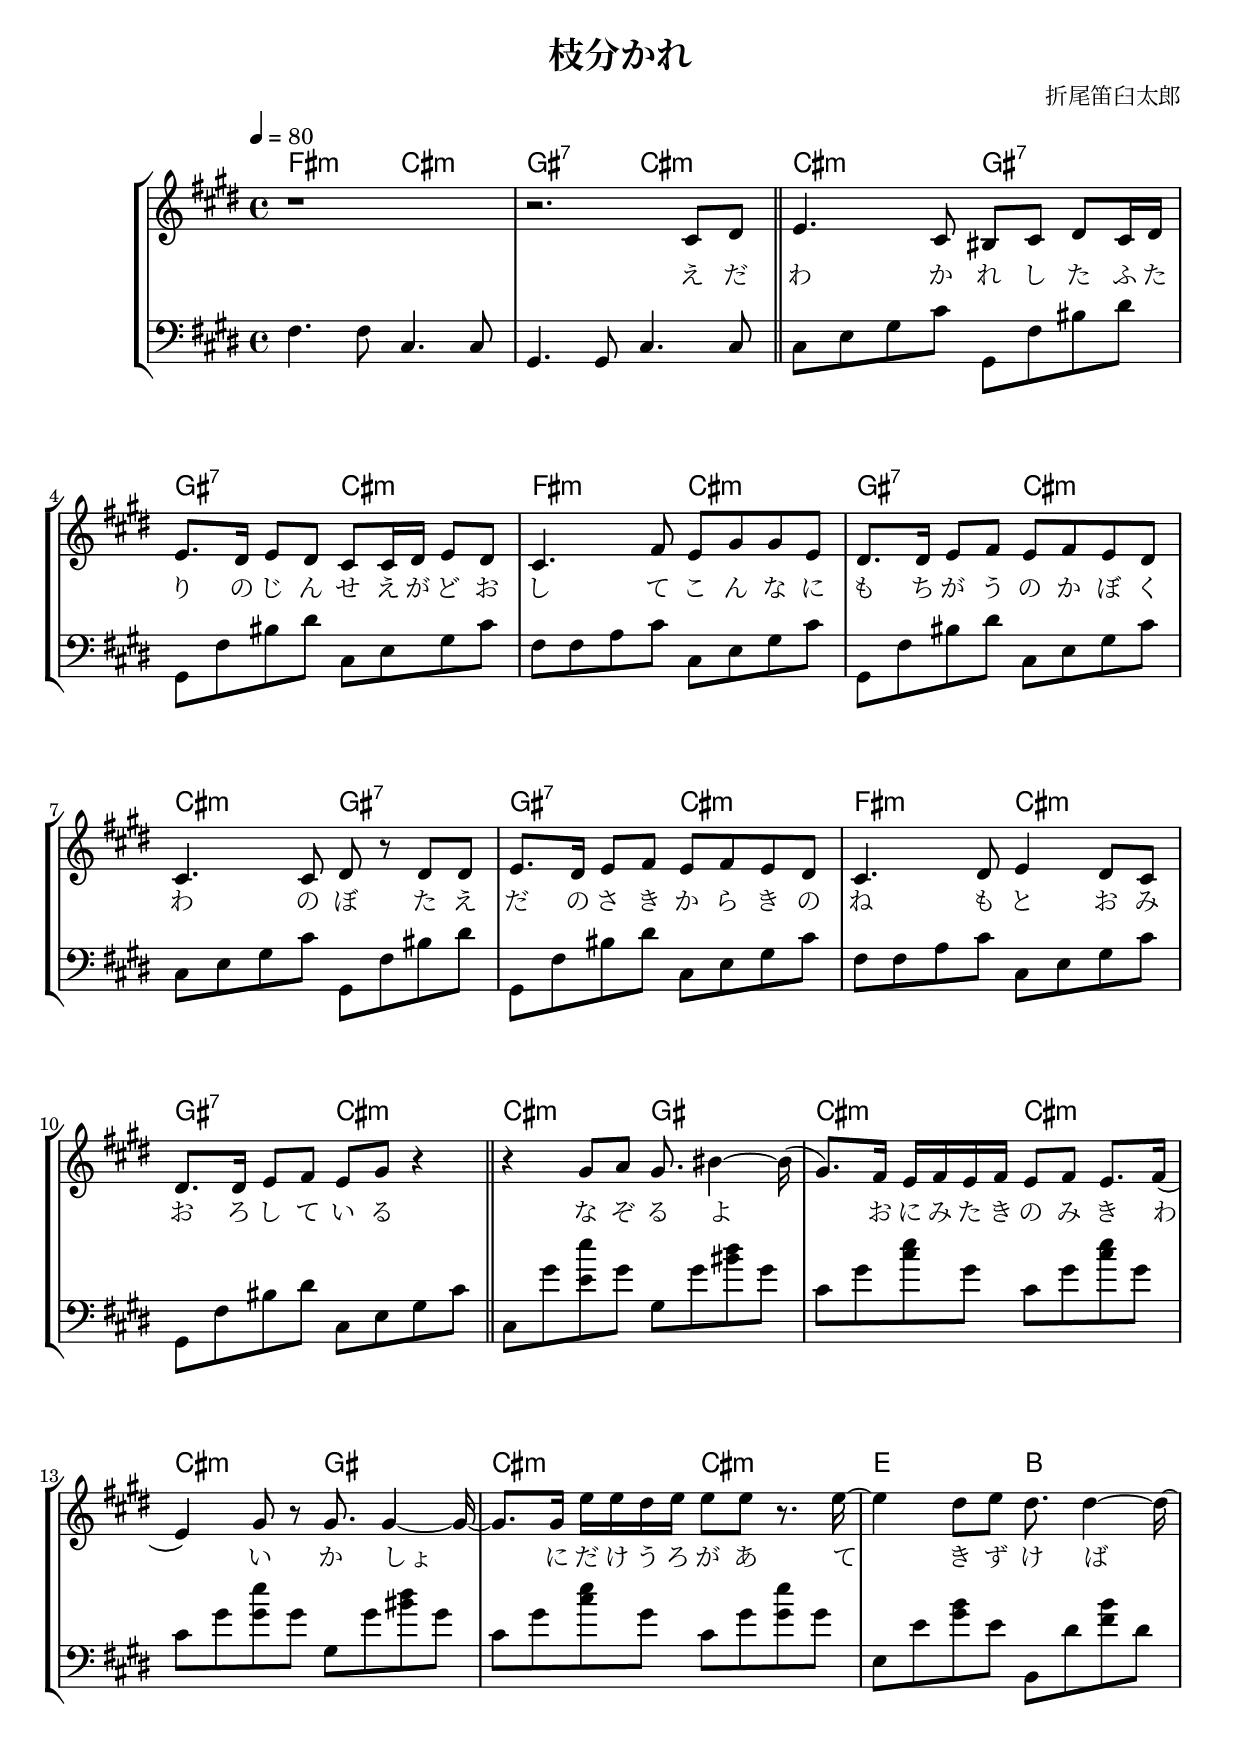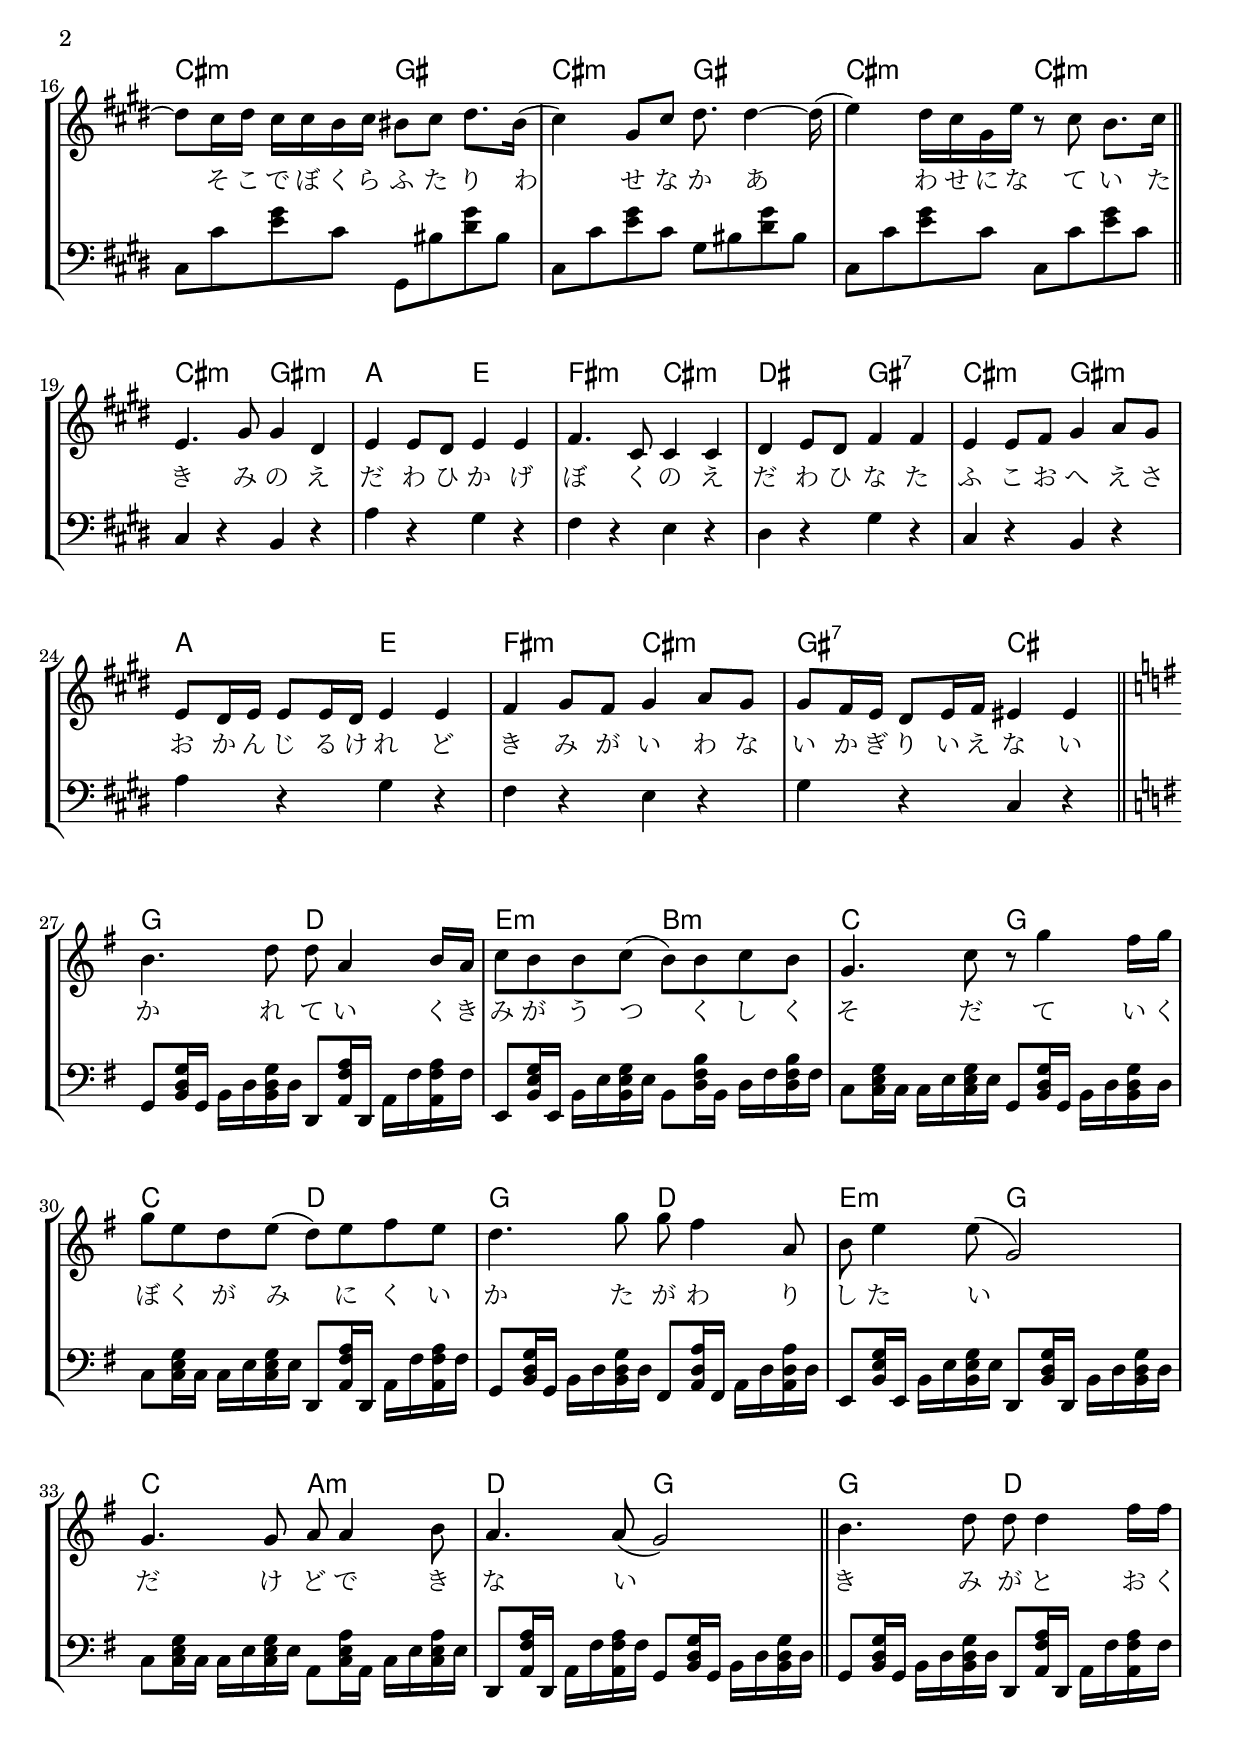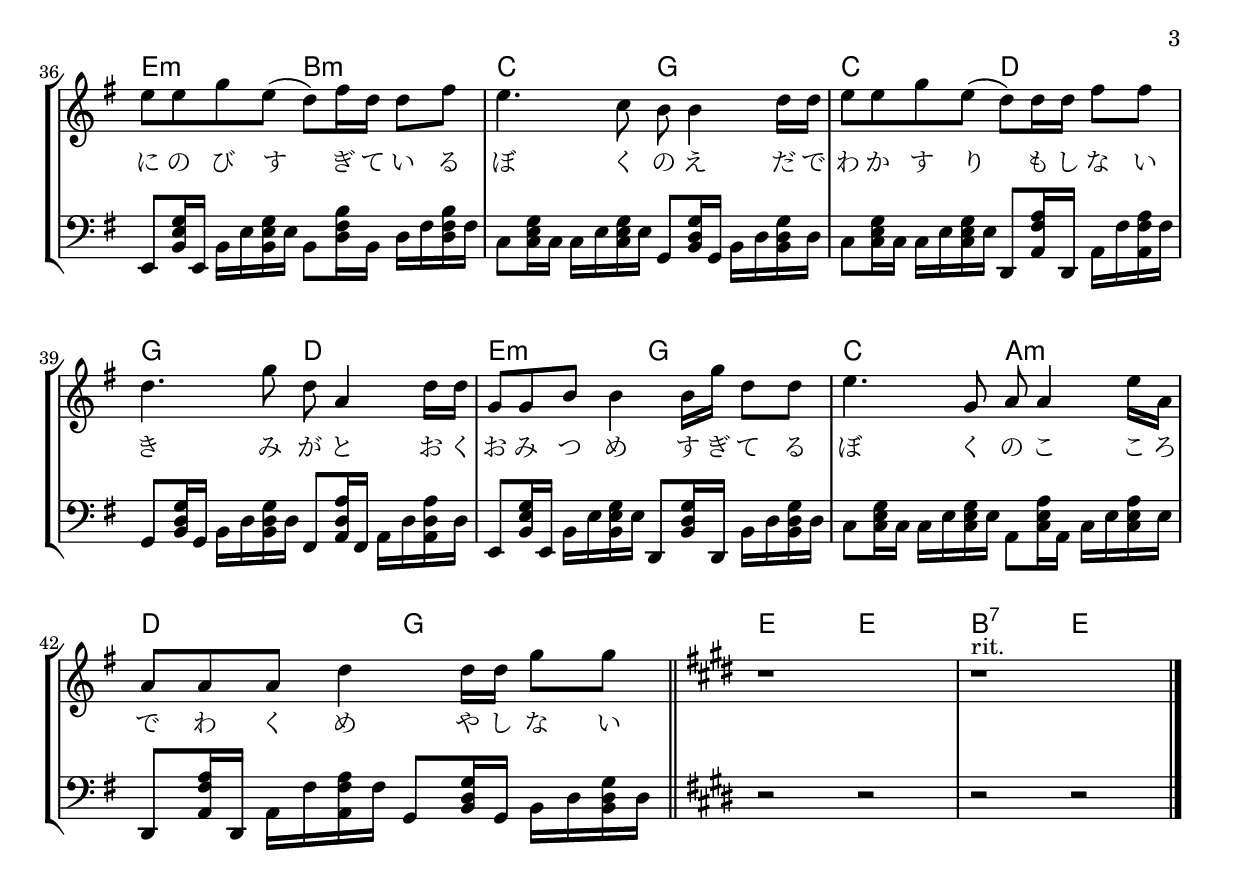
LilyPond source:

\version "2.12.1"

\header {
	title = \markup {枝分かれ}
	composer = \markup \center-column {折尾笛臼太郎}
}

harmony = \chordmode {
	fis2:m cis:m gis:7 cis:m 

	cis:m gis:7 gis:7 cis:m fis:m cis:m gis:7 cis:m cis:m gis:7 gis:7 cis:m fis:m cis:m gis:7 cis:m 

	cis:m gis cis:m cis:m cis:m gis cis:m cis:m e b cis:m gis cis:m gis cis:m cis:m 

	cis:m gis:m a e fis:m cis:m dis gis:7 cis:m gis:m a e fis:m cis:m gis:7 cis 

	g d e:m b:m c g c d g d e:m g c a:m d g 

	g d e:m b:m c g c d g d e:m g c a:m d g 

	e e b:7 e 
}

melody = {
	\key e \major
	\tempo 4 = 80
	r1 | r2. 
	\set Staff.midiInstrument = #"fss0.35"
	cis'8  dis'8 
	e'4.  cis'8  bis8  cis'8  dis'8  cis'16  dis'16 
	e'8.  dis'16  e'8  dis'8  cis'8  cis'16  dis'16  e'8  dis'8 
	cis'4.  fis'8  e'8  gis'8  gis'8  e'8 
	dis'8.  dis'16  e'8  fis'8  e'8  fis'8  e'8  dis'8 
	cis'4.  cis'8  dis'8  r8  dis'8  dis'8 
	e'8.  dis'16  e'8  fis'8  e'8  fis'8  e'8  dis'8 
	cis'4.  dis'8  e'4  dis'8  cis'8 
	dis'8.  dis'16  e'8  fis'8  e'8  gis'8  	r4 	\set Staff.midiInstrument = #"fss0.35"
	r4 gis'8  a'8  gis'8.  bis'4~bis'16 
	(gis'8.)  fis'16  e'16  fis'16  e'16  fis'16  e'8  fis'8  e'8.  fis'16 
	(e'4)  gis'8  r8  gis'8.  gis'4~gis'16~ 
	gis'8.  gis'16  e''16  e''16  dis''16  e''16  e''8  e''8  r8.  e''16~ 
	e''4  dis''8  e''8  dis''8.  dis''4~dis''16~ 
	dis''8  cis''16  dis''16  cis''16  cis''16  b'16  cis''16  bis'8  cis''8  dis''8.  bis'16 
	(cis''4)  gis'8  cis''8  dis''8.  dis''4~dis''16 
	(e''4)  dis''16  cis''16  gis'16  e''16  r8  cis''8  b'8.  cis''16
	\set Staff.midiInstrument = #"fss0.35"
	 e'4.  gis'8  gis'4  dis'4 
	e'4  e'8  dis'8  e'4  e'4 
	fis'4.  cis'8  cis'4  cis'4 
	dis'4  e'8  dis'8  fis'4  fis'4 
	e'4  e'8  fis'8  gis'4  a'8  gis'8 
	e'8  dis'16  e'16  e'8  e'16  dis'16  e'4  e'4 
	fis'4  gis'8  fis'8  gis'4  a'8  gis'8 
	gis'8  fis'16  e'16  dis'8  e'16  fis'16  eis'4  eis'4
	\set Staff.midiInstrument = #"fss0.35"
		\key g \major
 b'4.  d''8  d''8  a'4  b'16  a'16 
	c''8  b'8  b'8  c''8  (b'8)  b'8  c''8  b'8 
	g'4.  c''8  r8  g''4  fis''16  g''16 
	g''8  e''8  d''8  e''8  (d''8)  e''8  fis''8  e''8 
	d''4.  g''8  g''8  fis''4  a'8 
	b'8  e''4  e''8  (g'2) 
	g'4.  g'8  a'8  a'4  b'8 
	a'4.  a'8  (g'2)
	\set Staff.midiInstrument = #"fss0.35"
	 b'4.  d''8  d''8  d''4  fis''16  fis''16 
	e''8  e''8  g''8  e''8  (d''8)  fis''16  d''16  d''8  fis''8 
	e''4.  c''8  b'8  b'4  d''16  d''16 
	e''8  e''8  g''8  e''8  (d''8)  d''16  d''16  fis''8  fis''8 
	d''4.  g''8  d''8  a'4  d''16  d''16 
	g'8  g'8  b'8  b'4  b'16  g''16  d''8  d''8 
	e''4.  g'8  a'8  a'4  e''16  a'16 
	a'8  a'8  a'8  d''4  d''16  d''16  g''8  g''8
	\key e \major
	r1 | r1^"rit." \bar "|."
}

words = \lyricmode {
	
	え  だ  わ  か  れ  し  た  ふ  た  り  の  じ  ん  せ  え  が  ど  お  し  て  こ  ん  な  に  も  ち  が  う  の  か  ぼ  く  わ  の  ぼ  た  え  だ  の  さ  き  か  ら  き  の  ね  も  と  お  み  お  ろ  し  て  い  る  
	な  ぞ  る  よ  お  に  み  た  き  の  み  き  わ  い  か  しょ  に  だ  け  う  ろ  が  あ  て  き  ず  け  ば  そ  こ  で  ぼ  く  ら  ふ  た  り  わ  せ  な  か  あ  わ  せ  に  な  て  い  た  
	き  み  の  え  だ  わ  ひ  か  げ  ぼ  く  の  え  だ  わ  ひ  な  た  ふ  こ  お  へ  え  さ  お  か  ん  じ  る  け  れ  ど  き  み  が  い  わ  な  い  か  ぎ  り  い  え  な  い  
	か  れ  て  い  く  き  み  が  う  つ  く  し  く  そ  だ  て  い  く  ぼ  く  が  み  に  く  い  か  た  が  わ  り  し  た  い  だ  け  ど  で  き  な  い  
	き  み  が  と  お  く  に  の  び  す  ぎ  て  い  る  ぼ  く  の  え  だ  で  わ  か  す  り  も  し  な  い  き  み  が  と  お  く  お  み  つ  め  す  ぎ  て  る  ぼ  く  の  こ  こ  ろ  で  わ  く  め  や  し  な  い  
	
}

tempochange = {
	\tempo 4 = 80
	r1 | r1 \bar "||"
	\tempo 4 = 80
	r1 | r1 | r1 | r1 | r1 | r1 | r1 | r1 \bar "||"
	\tempo 4 = 80
	r1 | r1 | r1 | r1 | r1 | r1 | r1 | r1 \bar "||"
	\tempo 4 = 80
	r1 | r1 | r1 | r1 | r1 | r1 | r1 | r1 \bar "||"
	\tempo 4 = 80
	r1 | r1 | r1 | r1 | r1 | r1 | r1 | r1 \bar "||"
	\tempo 4 = 80
	r1 | r1 | r1 | r1 | r1 | r1 | r1 | r1 \bar "||"
	\tempo 4 = 80
	r1 | \tempo 4 = 60 r2 \tempo 4 = 53 r2 \bar "|."
}

mainacc = {
	\clef bass
	\set Staff.midiInstrument = #"Sitar"
	\key e \major
	\tempo 4 = 80
	fis4.fis8
	cis4.cis8
	gis,4.gis,8
	cis4.cis8
	\bar "||"

	\set Staff.midiInstrument = #"Sitar"
	cis8 e8 gis8 cis'8
	gis,8 fis8 bis8 dis'8
	gis,8 fis8 bis8 dis'8
	cis8 e8 gis8 cis'8
	fis8 fis8 a8 cis'8
	cis8 e8 gis8 cis'8
	gis,8 fis8 bis8 dis'8
	cis8 e8 gis8 cis'8
	cis8 e8 gis8 cis'8
	gis,8 fis8 bis8 dis'8
	gis,8 fis8 bis8 dis'8
	cis8 e8 gis8 cis'8
	fis8 fis8 a8 cis'8
	cis8 e8 gis8 cis'8
	gis,8 fis8 bis8 dis'8
	cis8 e8 gis8 cis'8
	\bar "||"

	\set Staff.midiInstrument = #"Sitar"
	cis8 gis' <e' e''> gis'
	gis8 gis' <bis' dis''> gis'
	cis'8 gis' <cis'' e''> gis'
	cis'8 gis' <cis'' e''> gis'
	cis'8 gis' <gis' e''> gis'
	gis8 gis' <bis' dis''> gis'
	cis'8 gis' <cis'' e''> gis'
	cis'8 gis' <gis' e''> gis'
	e8 e' <gis' b'> e'
	b,8 dis' <fis' b'> dis'
	cis8 cis' <e' gis'> cis'
	gis,8 bis <dis' gis'> bis
	cis8 cis' <e' gis'> cis'
	gis8 bis <dis' gis'> bis
	cis8 cis' <e' gis'> cis'
	cis8 cis' <e' gis'> cis'
	\bar "||"

	\set Staff.midiInstrument = #"Sitar"
	cis4 r4
	b,4 r4
	a4 r4
	gis4 r4
	fis4 r4
	e4 r4
	dis4 r4
	gis4 r4
	cis4 r4
	b,4 r4
	a4 r4
	gis4 r4
	fis4 r4
	e4 r4
	gis4 r4
	cis4 r4
	\bar "||"

	\set Staff.midiInstrument = #"Sitar"
	\key g \major
	g,8 <b, d g>16 g,16   b,16 d16 <b, d g>16 d16
	d,8 <a, fis a>16 d,16   a,16 fis16 <a, fis a>16 fis16
	e,8 <b, e g>16 e,16   b,16 e16 <b, e g>16 e16
	b,8 <d fis b>16 b,16   d16 fis16 <d fis b>16 fis16
	c8 <c e g>16 c16   c16 e16 <c e g>16 e16
	g,8 <b, d g>16 g,16   b,16 d16 <b, d g>16 d16
	c8 <c e g>16 c16   c16 e16 <c e g>16 e16
	d,8 <a, fis a>16 d,16   a,16 fis16 <a, fis a>16 fis16
	g,8 <b, d g>16 g,16   b,16 d16 <b, d g>16 d16
	fis,8 <a, d a>16 fis,16   a,16 d16 <a, d a>16 d16
	e,8 <b, e g>16 e,16   b,16 e16 <b, e g>16 e16
	d,8 <b, d g>16 d,16   b,16 d16 <b, d g>16 d16
	c8 <c e g>16 c16   c16 e16 <c e g>16 e16
	a,8 <c e a>16 a,16   c16 e16 <c e a>16 e16
	d,8 <a, fis a>16 d,16   a,16 fis16 <a, fis a>16 fis16
	g,8 <b, d g>16 g,16   b,16 d16 <b, d g>16 d16
	\bar "||"

	\set Staff.midiInstrument = #"Sitar"
	g,8 <b, d g>16 g,16   b,16 d16 <b, d g>16 d16
	d,8 <a, fis a>16 d,16   a,16 fis16 <a, fis a>16 fis16
	e,8 <b, e g>16 e,16   b,16 e16 <b, e g>16 e16
	b,8 <d fis b>16 b,16   d16 fis16 <d fis b>16 fis16
	c8 <c e g>16 c16   c16 e16 <c e g>16 e16
	g,8 <b, d g>16 g,16   b,16 d16 <b, d g>16 d16
	c8 <c e g>16 c16   c16 e16 <c e g>16 e16
	d,8 <a, fis a>16 d,16   a,16 fis16 <a, fis a>16 fis16
	g,8 <b, d g>16 g,16   b,16 d16 <b, d g>16 d16
	fis,8 <a, d a>16 fis,16   a,16 d16 <a, d a>16 d16
	e,8 <b, e g>16 e,16   b,16 e16 <b, e g>16 e16
	d,8 <b, d g>16 d,16   b,16 d16 <b, d g>16 d16
	c8 <c e g>16 c16   c16 e16 <c e g>16 e16
	a,8 <c e a>16 a,16   c16 e16 <c e a>16 e16
	d,8 <a, fis a>16 d,16   a,16 fis16 <a, fis a>16 fis16
	g,8 <b, d g>16 g,16   b,16 d16 <b, d g>16 d16
	\bar "||"

	\set Staff.midiInstrument = #"Sitar"
	\key e \major
	r2
	r2
	r2
	r2
	\bar "|."
}

subacc = {
	\clef bass
	\set Staff.midiInstrument = #"Acoustic Guitar (steel)"
	\key e \major
	\tempo 4 = 80
	r8 fis8 <fis a cis'>4
	cis64~ <cis~ e~> <cis~ e~ gis~> <cis e gis cis'>~ <cis e gis cis'>4..
	r8 gis,8 <fis bis dis'>4
	cis64~ <cis~ e~> <cis~ e~ gis~> <cis e gis cis'>~ <cis e gis cis'>4..
	\bar "||"

	\set Staff.midiInstrument = #"Acoustic Guitar (steel)"
	cis16 e gis cis' cis e gis cis'
	gis,16 fis bis dis' gis, fis bis dis'
	gis,16 fis bis dis' gis, fis bis dis'
	cis16 e gis cis' cis e gis cis'
	fis16 fis a cis' fis fis a cis'
	cis16 e gis cis' cis e gis cis'
	gis,16 fis bis dis' gis, fis bis dis'
	cis16 e gis cis' cis e gis cis'
	cis16 e gis cis' cis e gis cis'
	gis,16 fis bis dis' gis, fis bis dis'
	gis,16 fis bis dis' gis, fis bis dis'
	cis16 e gis cis' cis e gis cis'
	fis16 fis a cis' fis fis a cis'
	cis16 e gis cis' cis e gis cis'
	gis,16 fis bis dis' gis, fis bis dis'
	cis16 e gis cis' cis e gis cis'
	\bar "||"

	\set Staff.midiInstrument = #"Acoustic Guitar (nylon)"
	cis8 cis8 <gis' e' e''>8 cis8
	gis8 gis8 <gis' bis' dis''>8 gis8
	cis'8 cis'8 <gis' cis'' e''>8 cis'8
	cis'8 cis'8 <gis' cis'' e''>8 cis'8
	cis'8 cis'8 <gis' gis' e''>8 cis'8
	gis8 gis8 <gis' bis' dis''>8 gis8
	cis'8 cis'8 <gis' cis'' e''>8 cis'8
	cis'8 cis'8 <gis' gis' e''>8 cis'8
	e8 e8 <e' gis' b'>8 e8
	b,8 b,8 <dis' fis' b'>8 b,8
	cis8 cis8 <cis' e' gis'>8 cis8
	gis,8 gis,8 <bis dis' gis'>8 gis,8
	cis8 cis8 <cis' e' gis'>8 cis8
	gis8 gis8 <bis dis' gis'>8 gis8
	cis8 cis8 <cis' e' gis'>8 cis8
	cis8 cis8 <cis' e' gis'>8 cis8
	\bar "||"

	\set Staff.midiInstrument = #"Acoustic Guitar (steel)"
	r2
	r2
	r2
	r2
	r2
	r2
	r2
	r2
	r2
	r2
	r2
	r2
	r2
	r2
	r2
	r2
	\bar "||"

	\set Staff.midiInstrument = #"Acoustic Guitar (steel)"
	\key g \major
	g,16 b, <d g> b, b, b, <d g> b,
	d,16 a, <fis a> a, a, a, <fis a> a,
	e,16 b, <e g> b, b, b, <e g> b,
	b,16 d <fis b> d d d <fis b> d
	c16 c <e g> c c c <e g> c
	g,16 b, <d g> b, b, b, <d g> b,
	c16 c <e g> c c c <e g> c
	d,16 a, <fis a> a, a, a, <fis a> a,
	g,16 b, <d g> b, b, b, <d g> b,
	fis,16 a, <d a> a, a, a, <d a> a,
	e,16 b, <e g> b, b, b, <e g> b,
	d,16 b, <d g> b, b, b, <d g> b,
	c16 c <e g> c c c <e g> c
	a,16 c <e a> c c c <e a> c
	d,16 a, <fis a> a, a, a, <fis a> a,
	g,16 b, <d g> b, b, b, <d g> b,
	\bar "||"

	\set Staff.midiInstrument = #"Acoustic Guitar (steel)"
	g,16 b, <d g> b, b, b, <d g> b,
	d,16 a, <fis a> a, a, a, <fis a> a,
	e,16 b, <e g> b, b, b, <e g> b,
	b,16 d <fis b> d d d <fis b> d
	c16 c <e g> c c c <e g> c
	g,16 b, <d g> b, b, b, <d g> b,
	c16 c <e g> c c c <e g> c
	d,16 a, <fis a> a, a, a, <fis a> a,
	g,16 b, <d g> b, b, b, <d g> b,
	fis,16 a, <d a> a, a, a, <d a> a,
	e,16 b, <e g> b, b, b, <e g> b,
	d,16 b, <d g> b, b, b, <d g> b,
	c16 c <e g> c c c <e g> c
	a,16 c <e a> c c c <e a> c
	d,16 a, <fis a> a, a, a, <fis a> a,
	g,16 b, <d g> b, b, b, <d g> b,
	\bar "||"

	\set Staff.midiInstrument = #"Acoustic Guitar (steel)"
	\key e \major
	<gis b gis'>8 <gis b gis'>4 <gis b gis'>8
	<gis b gis'>8 <gis b gis'>4 <gis b gis'>8
	<b dis' a'>8 <b dis' a'>4 <b dis' a'>8
	<b e' gis'>8 <b e' gis'>4.
	\bar "|."
}

percA = {
	\drummode {
	r1 |r1 \bar "||"
	r1 |r1 |r1 |r1 |r1 |r1 |r1 |r1 \bar "||"
	r1 |r1 |r1 |r1 |r1 |r1 |r1 |r1 \bar "||"
	r1 |r1 |r1 |r1 |r1 |r1 |r1 |r1 \bar "||"
	r1 |r1 |r1 |r1 |r1 |r1 |r1 |r1 \bar "||"
	r1 |r1 |r1 |r1 |r1 |r1 |r1 |r1 \bar "||"
	r1 |r1 \bar "|."
	}
}

percB = {
	\drummode {
	r1 |r1 \bar "||"
	r1 |r1 |r1 |r1 |r1 |r1 |r1 |r1 \bar "||"
	r1 |r1 |r1 |r1 |r1 |r1 |r1 |r1 \bar "||"
	r1 |r1 |r1 |r1 |r1 |r1 |r1 |r1 \bar "||"
	r1 |r1 |r1 |r1 |r1 |r1 |r1 |r1 \bar "||"
	r1 |r1 |r1 |r1 |r1 |r1 |r1 |r1 \bar "||"
	r1 |r1 \bar "|."
	}
}

percC = {
	\drummode {
	r1 |r1 \bar "||"
	r1 |r1 |r1 |r1 |r1 |r1 |r1 |r1 \bar "||"
	r1 |r1 |r1 |r1 |r1 |r1 |r1 |r1 \bar "||"
	r1 |r1 |r1 |r1 |r1 |r1 |r1 |r1 \bar "||"
	r1 |r1 |r1 |r1 |r1 |r1 |r1 |r1 \bar "||"
	r1 |r1 |r1 |r1 |r1 |r1 |r1 |r1 \bar "||"
	r1 |r1 \bar "|."
	}
}

percD = {
	\drummode {
	r1 |r1 \bar "||"
	r1 |r1 |r1 |r1 |r1 |r1 |r1 |r1 \bar "||"
	r1 |r1 |r1 |r1 |r1 |r1 |r1 |r1 \bar "||"
	r1 |r1 |r1 |r1 |r1 |r1 |r1 |r1 \bar "||"
	r1 |r1 |r1 |r1 |r1 |r1 |r1 |r1 \bar "||"
	r1 |r1 |r1 |r1 |r1 |r1 |r1 |r1 \bar "||"
	r1 |r1 \bar "|."
	}
}

percE = {
	\drummode {
	r1 |r1 \bar "||"
	r1 |r1 |r1 |r1 |r1 |r1 |r1 |r1 \bar "||"
	r1 |r1 |r1 |r1 |r1 |r1 |r1 |r1 \bar "||"
	r1 |r1 |r1 |r1 |r1 |r1 |r1 |r1 \bar "||"
	r1 |r1 |r1 |r1 |r1 |r1 |r1 |r1 \bar "||"
	r1 |r1 |r1 |r1 |r1 |r1 |r1 |r1 \bar "||"
	r1 |r1 \bar "|."
	}
}

\score {
	<<
		\new StaffGroup <<
			\new ChordNames {\harmony}
			\new Voice = "melody" {\melody}
			\new Lyrics \lyricsto "melody" \words
			\new Staff = "mainacc" {\mainacc}
		>>
	>>
	\layout { }
}
